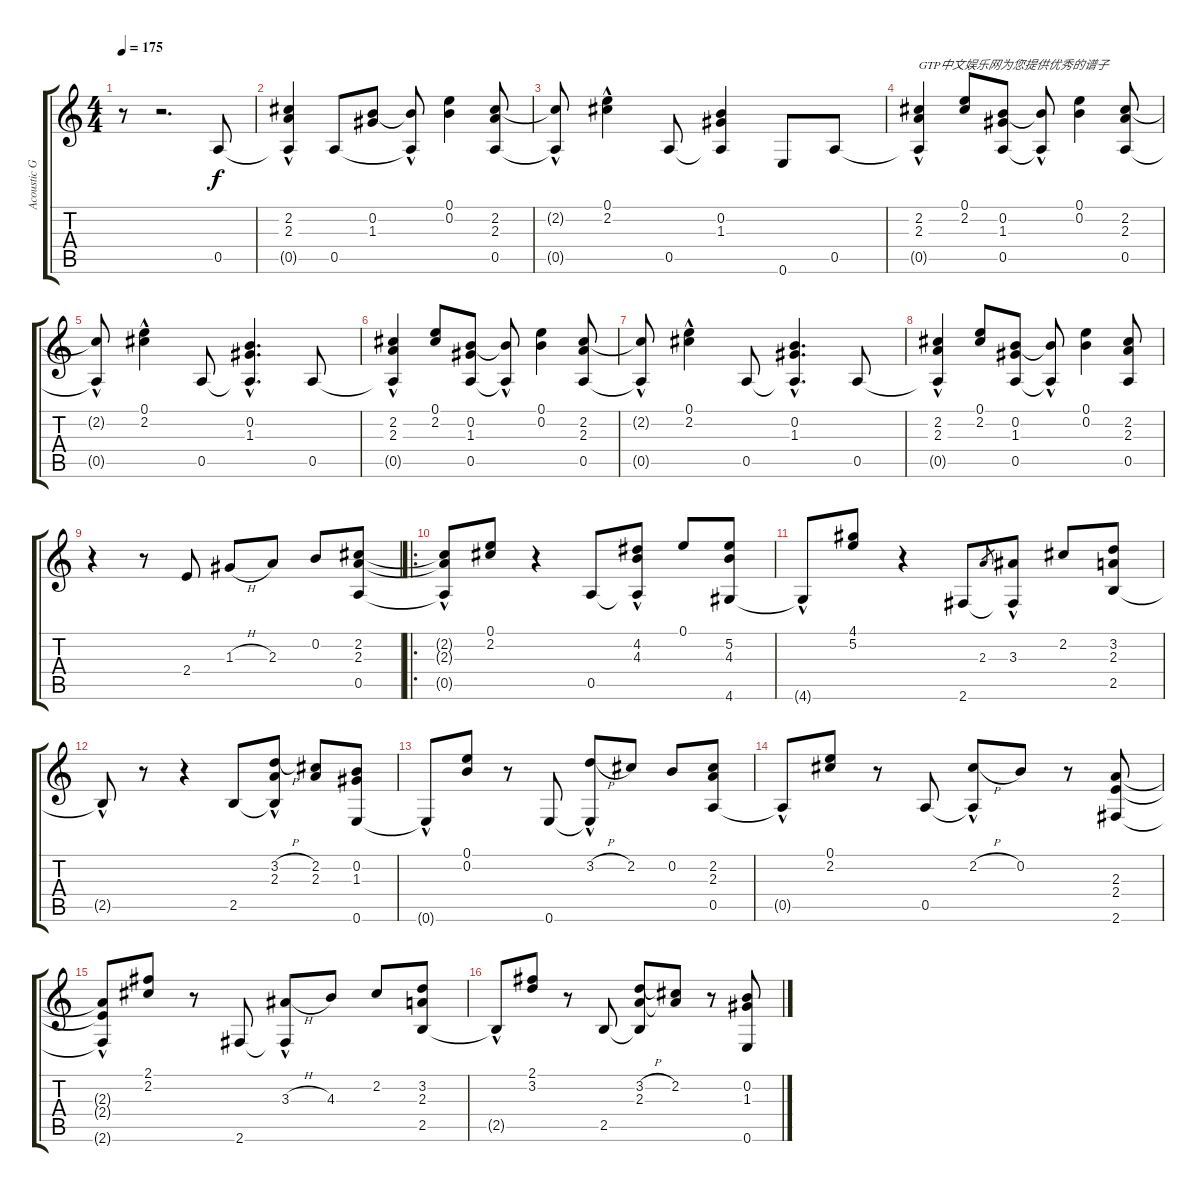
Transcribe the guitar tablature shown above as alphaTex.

\track ("Acoustic Guitar" "Acoustic G") {instrument acousticguitarnylon}
\staff {score tabs}
\tuning (E4 B3 G3 D3 A2 E2) {hide}
\ts (4 4)
\tempo 175
\clef g2
\ks c
r.8{dy f instrument acousticguitarnylon} r.2{d} 0.5.8 |
(2.2{hac} 2.3{hac} 0.5{t}).4 0.5.8 (0.2 1.3).8 (0.2{t} 0.5{hac t}).8 (0.1 0.2).4 (2.2 2.3 0.5).8 |
(2.2{t} 0.5{hac t}).8 (0.1{hac} 2.2{hac}).4 0.5.8 (0.2 1.3 0.5{t}).4 0.6.8 0.5.8 |
(2.2 2.3 0.5{hac t}).4{txt "GTP中文娱乐网为您提供优秀的谱子"} (0.1 2.2).8 (0.2 1.3 0.5).8 (0.2{t} 0.5{hac t}).8 (0.1 0.2).4 (2.2 2.3 0.5).8 |
(2.2{t} 0.5{hac t}).8 (0.1{hac} 2.2{hac}).4 0.5.8 (0.2{hac} 1.3{hac} 0.5{hac t}).4{d} 0.5.8 |
(2.2{hac} 2.3 0.5{hac t}).4 (0.1 2.2).8 (0.2 1.3 0.5).8 (0.2{t} 0.5{hac t}).8 (0.1 0.2).4 (2.2 2.3 0.5).8 |
(2.2{t} 0.5{hac t}).8 (0.1{hac} 2.2{hac}).4 0.5.8 (0.2{hac} 1.3{hac} 0.5{hac t}).4{d} 0.5.8 |
(2.2 2.3 0.5{hac t}).4 (0.1 2.2).8 (0.2 1.3 0.5).8 (0.2{t} 0.5{hac t}).8 (0.1 0.2).4 (2.2 2.3 0.5).8 |
r.4 r.8 2.4.8 1.3{h}.8 2.3.8 0.2.8 (2.2 2.3 0.5).8 |
\ro
(2.2{t} 2.3{t} 0.5{hac t}).8 (0.1 2.2).8 r.4 0.5.8 (4.2 4.3 0.5{hac t}).8 0.1.8 (5.2 4.3 4.6).8 |
4.6{hac t}.8 (4.1 5.2).8 r.4 2.6.8 2.3.8{gr} (3.3 2.6{hac t}).8 2.2.8 (3.2 2.3 2.5).8 |
2.5{hac t}.8 r.8 r.4 2.5.8 (3.2{h} 2.3 2.5{hac t}).8 (2.2 2.3).8 (0.2 1.3 0.6).8 |
0.6{hac t}.8 (0.1 0.2).8 r.8 0.6.8 (3.2{h} 0.6{hac t}).8 2.2.8 0.2.8 (2.2 2.3 0.5).8 |
0.5{hac t}.8 (0.1 2.2).8 r.8 0.5.8 (2.2{h} 0.5{hac t}).8 0.2.8 r.8 (2.3 2.4 2.6).8 |
(2.3{t} 2.4{t} 2.6{hac t}).8 (2.1 2.2).8 r.8 2.6.8 (3.3{h} 2.6{hac t}).8 4.3.8 2.2.8 (3.2 2.3 2.5).8 |
2.5{hac t}.8 (2.1 3.2).8 r.8 2.5.8 (3.2{h} 2.3 2.5{t}).8 (2.2 2.3{t}).8 r.8 (0.2 1.3 0.6).8
